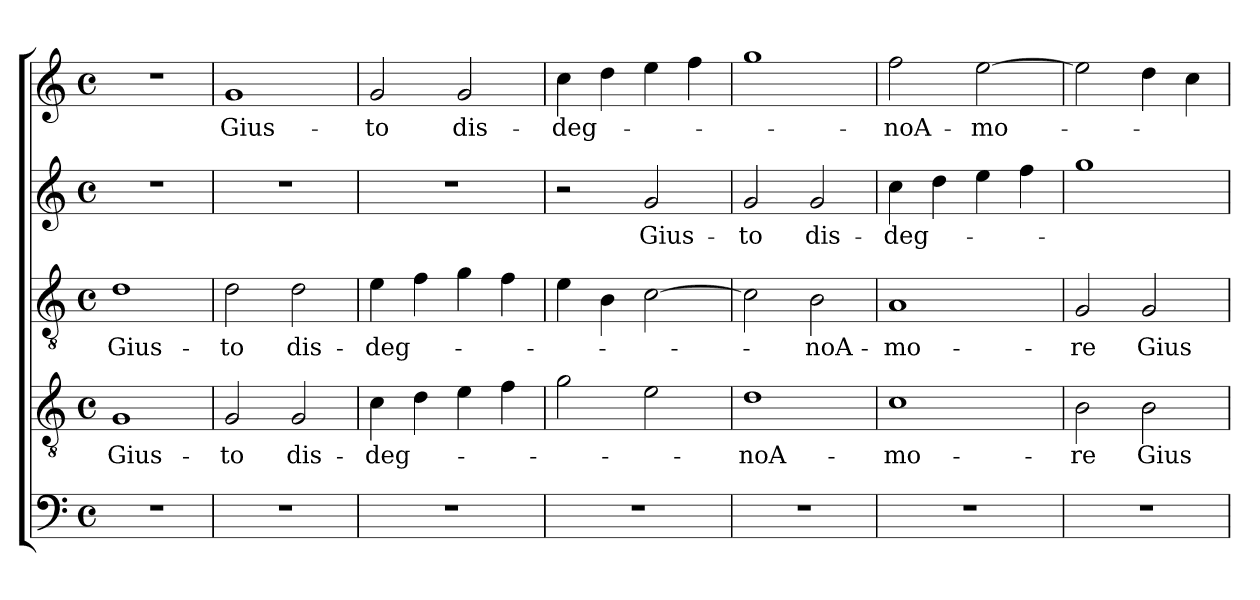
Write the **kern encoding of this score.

**kern	**kern	**text	**kern	**text	**kern	**text	**kern	**text
*part5	*part4	*part4	*part3	*part3	*part2	*part2	*part1	*part1
*staff5	*staff4	*staff4	*staff3	*staff3	*staff2	*staff2	*staff1	*staff1
*clefF4	*clefGv2	*	*clefGv2	*	*clefG2	*	*clefG2	*
*k[]	*k[]	*	*k[]	*	*k[]	*	*k[]	*
*C:	*C:	*	*C:	*	*C:	*	*C:	*
*M4/4	*M4/4	*	*M4/4	*	*M4/4	*	*M4/4	*
*met(c)	*met(c)	*	*met(c)	*	*met(c)	*	*met(c)	*
=1	=1	=1	=1	=1	=1	=1	=1	=1
1r	1G	Gius-	1d	Gius-	1r	.	1r	.
=2	=2	=2	=2	=2	=2	=2	=2	=2
1r	2G/	-to	2d\	-to	1r	.	1g	Gius-
.	2G/	dis-	2d\	dis-	.	.	.	.
=3	=3	=3	=3	=3	=3	=3	=3	=3
1r	4c\	-deg-	4e\	-deg-	1r	.	2g/	-to
.	4d\	.	4f\	.	.	.	.	.
.	4e\	.	4g\	.	.	.	2g/	dis-
.	4f\	.	4f\	.	.	.	.	.
=4	=4	=4	=4	=4	=4	=4	=4	=4
1r	2g\	.	4e\	.	2r	.	4cc\	-deg-
.	.	.	4B\	.	.	.	4dd\	.
.	2e\	.	[2c\	.	2g/	Gius-	4ee\	.
.	.	.	.	.	.	.	4ff\	.
=5	=5	=5	=5	=5	=5	=5	=5	=5
1r	1d	-noA-	2c\]	.	2g/	-to	1gg	.
.	.	.	2B\	-noA-	2g/	dis-	.	.
!!LO:LB:g=z
=6	=6	=6	=6	=6	=6	=6	=6	=6
1r	1c	-mo-	1A	-mo-	4cc\	-deg-	2ff\	-noA-
.	.	.	.	.	4dd\	.	.	.
.	.	.	.	.	4ee\	.	[2ee\	-mo-
.	.	.	.	.	4ff\	.	.	.
=7	=7	=7	=7	=7	=7	=7	=7	=7
1r	2B\	-re	2G/	-re	1gg	.	2ee\]	.
.	2B\	Gius-	2G/	Gius-	.	.	4dd\	.
.	.	.	.	.	.	.	4cc\	.
=	=	=	=	=	=	=	=	=
*-	*-	*-	*-	*-	*-	*-	*-	*-
